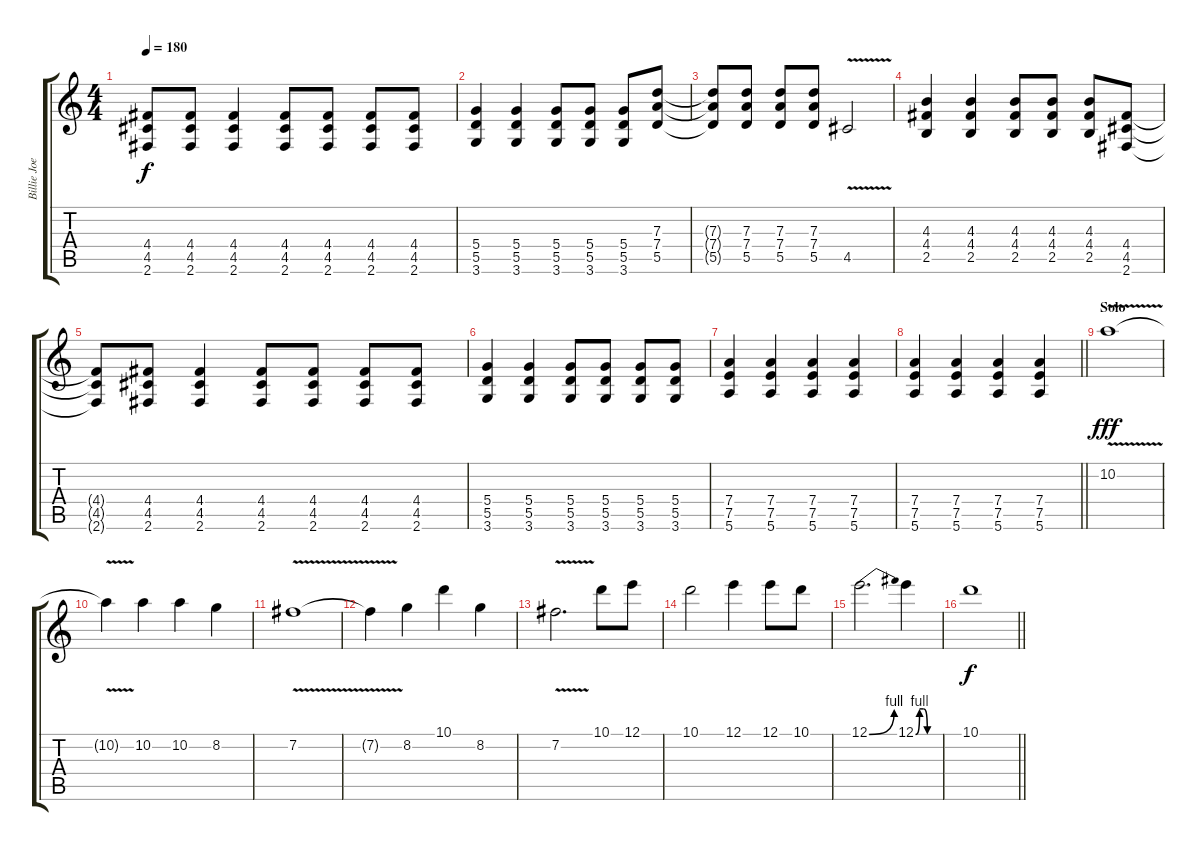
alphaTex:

\track ("Billie Joe Armstrong - Guitar" "Billie Joe") {instrument distortionguitar}
\staff {score tabs}
\tuning (E4 B3 G3 D3 A2 E2) {hide}
\ts (4 4)
\tempo 180
\clef g2
\ks c
(4.4{t} 4.5{t} 2.6{t}).8{dy f} (4.4 4.5 2.6).8 (4.4 4.5 2.6).4 (4.4 4.5 2.6).8 (4.4 4.5 2.6).8 (4.4 4.5 2.6).8 (4.4 4.5 2.6).8 |
(5.4 5.5 3.6).4 (5.4 5.5 3.6).4 (5.4 5.5 3.6).8 (5.4 5.5 3.6).8 (5.4 5.5 3.6).8 (7.3 7.4 5.5).8 |
(7.3{t} 7.4{t} 5.5{t}).8 (7.3 7.4 5.5).8 (7.3 7.4 5.5).8 (7.3 7.4 5.5).8 4.5{v}.2 |
(4.3 4.4 2.5).4 (4.3 4.4 2.5).4 (4.3 4.4 2.5).8 (4.3 4.4 2.5).8 (4.3 4.4 2.5).8 (4.4 4.5 2.6).8 |
(4.4{t} 4.5{t} 2.6{t}).8 (4.4 4.5 2.6).8 (4.4 4.5 2.6).4 (4.4 4.5 2.6).8 (4.4 4.5 2.6).8 (4.4 4.5 2.6).8 (4.4 4.5 2.6).8 |
(5.4 5.5 3.6).4 (5.4 5.5 3.6).4 (5.4 5.5 3.6).8 (5.4 5.5 3.6).8 (5.4 5.5 3.6).8 (5.4 5.5 3.6).8 |
(7.4 7.5 5.6).4 (7.4 7.5 5.6).4 (7.4 7.5 5.6).4 (7.4 7.5 5.6).4 |
\barLineRight lightlight
(7.4 7.5 5.6).4 (7.4 7.5 5.6).4 (7.4 7.5 5.6).4 (7.4 7.5 5.6).4 |
\section ("" "Solo")
10.2{v}.1{dy fff} |
10.2{t}.4 10.2.4 10.2.4 8.2.4 |
7.2{v}.1 |
7.2{t}.4 8.2.4 10.1.4 8.2.4 |
7.2{v}.2{d} 10.1.8 12.1.8 |
10.1.2 12.1.4 12.1.8 10.1.8 |
12.1{be (bend 0 0 60 4)}.2{d} 12.1{be (custom 0 0 10 4 20 4 30 0 60 0)}.4 |
\barLineRight lightlight
10.1.1{dy f}
